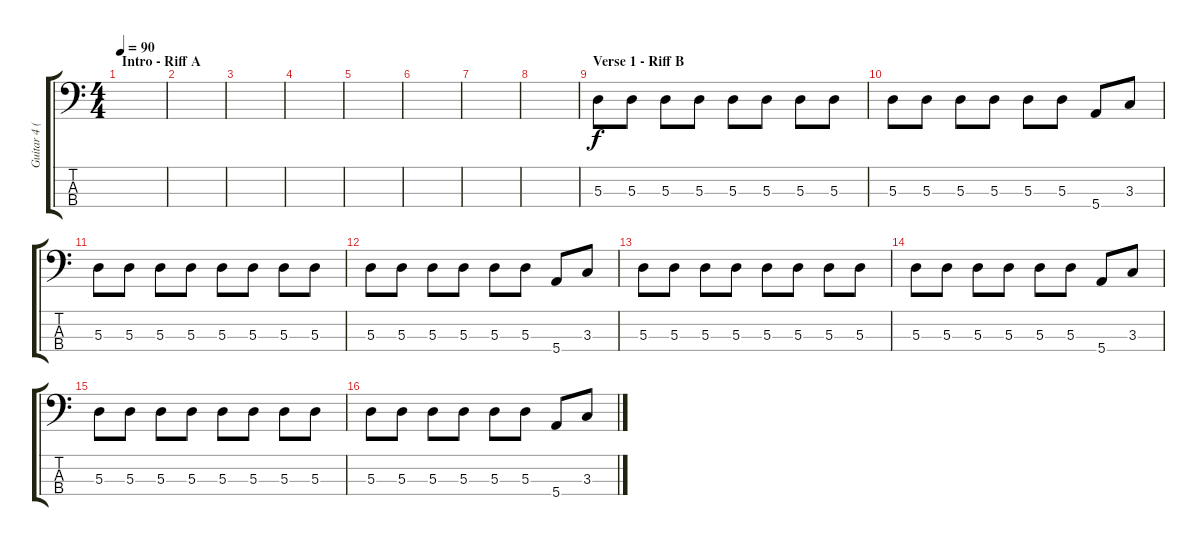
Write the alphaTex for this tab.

\track ("Guitar 4 (bass)" "Guitar 4 (") {instrument electricbasspick}
\staff {score tabs}
\tuning (G2 D2 A1 E1) {hide}
\ts (4 4)
\section ("" "Intro - Riff A")
\tempo 90
\clef f4
\ks c
|
|
|
|
|
|
|
|
\section ("" "Verse 1 - Riff B")
5.3.8 5.3.8 5.3.8 5.3.8 5.3.8 5.3.8 5.3.8 5.3.8 |
5.3.8 5.3.8 5.3.8 5.3.8 5.3.8 5.3.8 5.4.8 3.3.8 |
5.3.8 5.3.8 5.3.8 5.3.8 5.3.8 5.3.8 5.3.8 5.3.8 |
5.3.8 5.3.8 5.3.8 5.3.8 5.3.8 5.3.8 5.4.8 3.3.8 |
5.3.8 5.3.8 5.3.8 5.3.8 5.3.8 5.3.8 5.3.8 5.3.8 |
5.3.8 5.3.8 5.3.8 5.3.8 5.3.8 5.3.8 5.4.8 3.3.8 |
5.3.8 5.3.8 5.3.8 5.3.8 5.3.8 5.3.8 5.3.8 5.3.8 |
5.3.8 5.3.8 5.3.8 5.3.8 5.3.8 5.3.8 5.4.8 3.3.8
